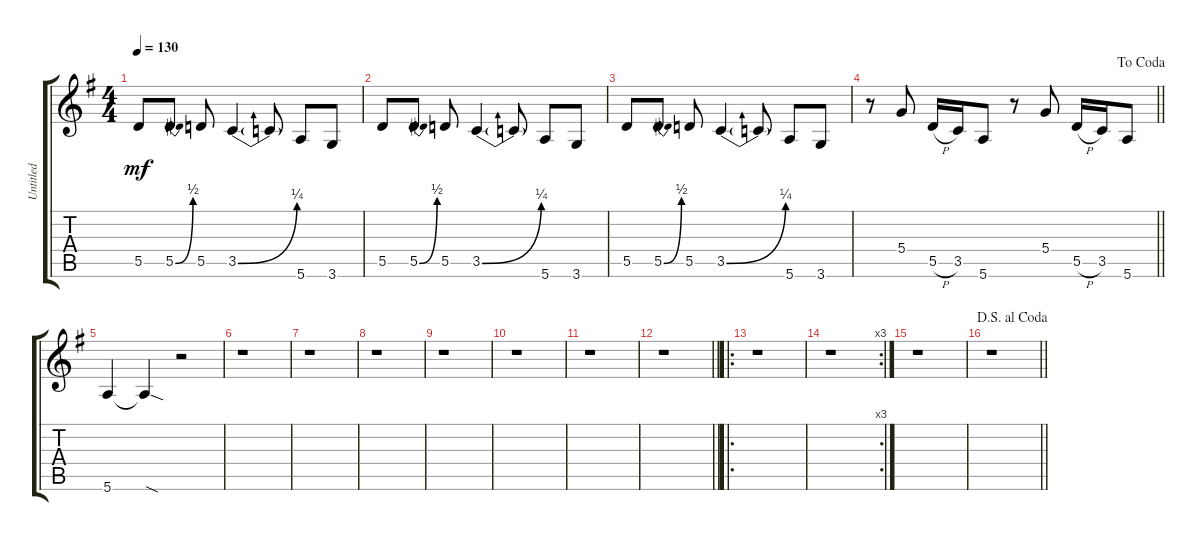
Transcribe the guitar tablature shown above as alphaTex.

\track ("Untitled" "Untitled") {instrument distortionguitar}
\staff {score tabs}
\tuning (E4 B3 G3 D3 A2 E2) {hide}
\ts (4 4)
\tempo 130
\clef g2
\ks g
5.5.8{dy mf} 5.5{be (bend 0 0 60 2)}.8 5.5.8 3.5{be (bend 0 0 60 1)}.4 3.5{t}.8 5.6.8 3.6.8 |
5.5.8 5.5{be (bend 0 0 60 2)}.8 5.5.8 3.5{be (bend 0 0 60 1)}.4 3.5{t}.8 5.6.8 3.6.8 |
5.5.8 5.5{be (bend 0 0 60 2)}.8 5.5.8 3.5{be (bend 0 0 60 1)}.4 3.5{t}.8 5.6.8 3.6.8 |
\jump dacoda
\barLineRight lightlight
r.8 5.4.8 5.5{h}.16 3.5.16 5.6.8 r.8 5.4.8 5.5{h}.16 3.5.16 5.6.8 |
5.6.4 5.6{sod t}.4 r.2 |
r.1 |
r.1 |
r.1 |
r.1 |
r.1 |
r.1 |
\barLineRight lightlight
r.1 |
\ro
r.1 |
\rc 3
r.1 |
r.1 |
\jump dalsegnoalcoda
\barLineRight lightlight
r.1
